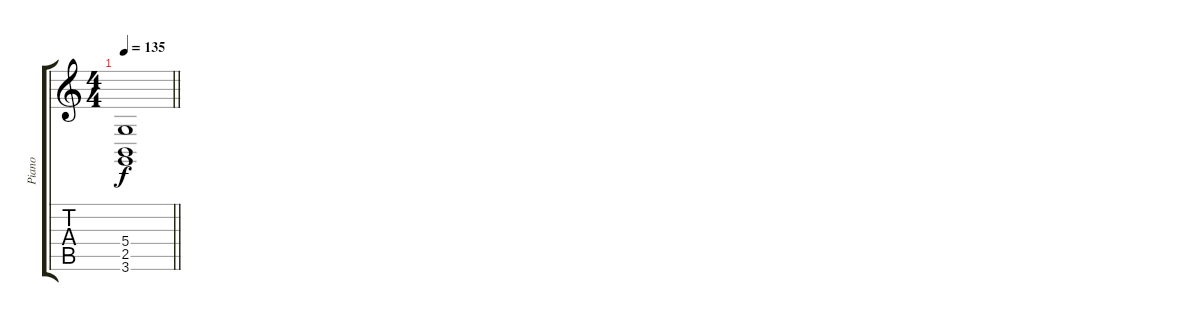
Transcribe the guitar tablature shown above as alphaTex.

\track ("Piano" "Piano") {instrument electricpiano1}
\staff {score tabs}
\tuning (E4 B3 G3 D3 A2 E2) {hide}
\ts (4 4)
\tempo 135
\clef g2
\barLineRight lightlight
\ks c
(5.4 2.5 3.6).1{dy f}
